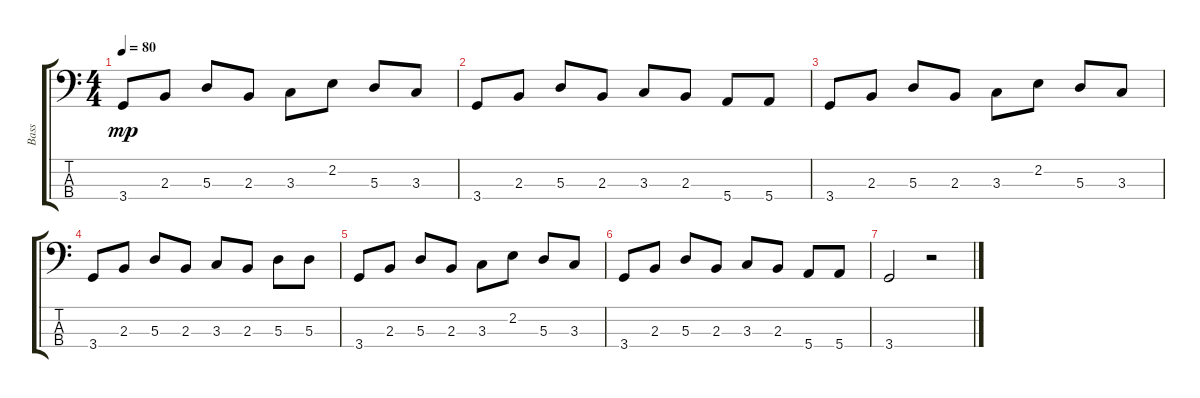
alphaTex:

\track ("Bass" "Bass") {instrument electricbassfinger}
\staff {score tabs}
\tuning (G2 D2 A1 E1) {hide}
\ts (4 4)
\tempo 80
\clef f4
\ks c
3.4.8{dy mp} 2.3.8 5.3.8 2.3.8 3.3.8 2.2.8 5.3.8 3.3.8 |
3.4.8 2.3.8 5.3.8 2.3.8 3.3.8 2.3.8 5.4.8 5.4.8 |
3.4.8 2.3.8 5.3.8 2.3.8 3.3.8 2.2.8 5.3.8 3.3.8 |
3.4.8 2.3.8 5.3.8 2.3.8 3.3.8 2.3.8 5.3.8 5.3.8 |
3.4.8 2.3.8 5.3.8 2.3.8 3.3.8 2.2.8 5.3.8 3.3.8 |
3.4.8 2.3.8 5.3.8 2.3.8 3.3.8 2.3.8 5.4.8 5.4.8 |
3.4.2 r.2
